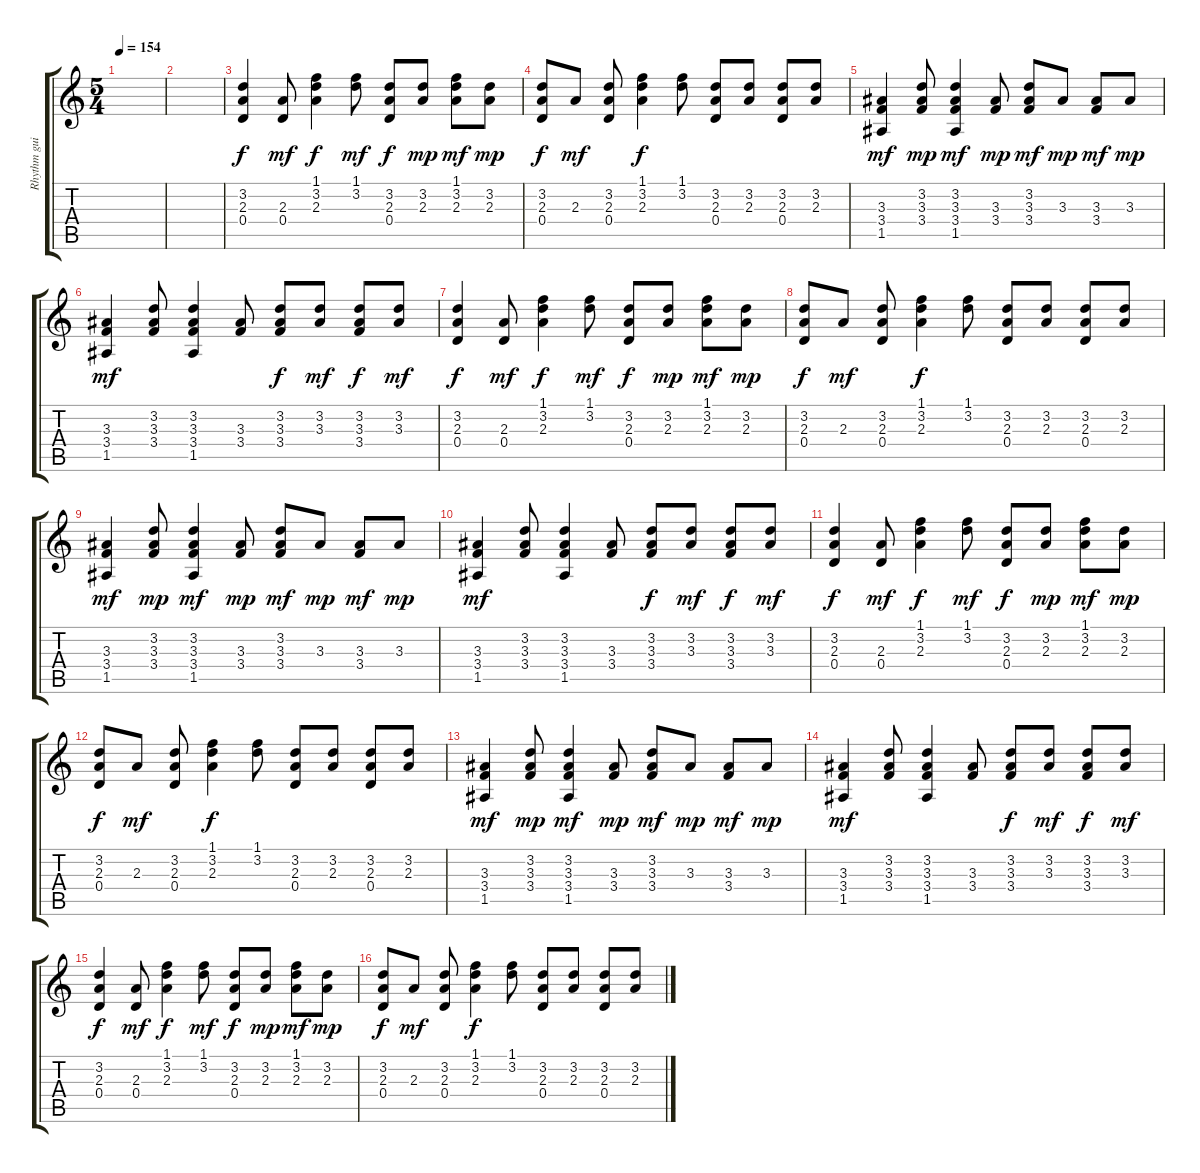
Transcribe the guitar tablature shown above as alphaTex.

\track ("Rhythm guitar" "Rhythm gui") {instrument acousticguitarsteel}
\staff {score tabs}
\tuning (E4 B3 G3 D3 A2 E2) {hide}
\ts (5 4)
\tempo 154
\clef g2
\ks c
|
|
(3.2 2.3 0.4).4 (2.3 0.4).8{dy mf} (1.1 3.2 2.3).4{dy f} (1.1 3.2).8{dy mf} (3.2 2.3 0.4).8{dy f} (3.2 2.3).8{dy mp} (1.1 3.2 2.3).8{dy mf} (3.2 2.3).8{dy mp} |
(3.2 2.3 0.4).8{dy f} 2.3.8{dy mf} (3.2 2.3 0.4).8 (1.1 3.2 2.3).4{dy f} (1.1 3.2).8 (3.2 2.3 0.4).8 (3.2 2.3).8 (3.2 2.3 0.4).8 (3.2 2.3).8 |
(3.3 3.4 1.5).4{dy mf} (3.2 3.3 3.4).8{dy mp} (3.2 3.3 3.4 1.5).4{dy mf} (3.3 3.4).8{dy mp} (3.2 3.3 3.4).8{dy mf} 3.3.8{dy mp} (3.3 3.4).8{dy mf} 3.3.8{dy mp} |
(3.3 3.4 1.5).4{dy mf} (3.2 3.3 3.4).8 (3.2 3.3 3.4 1.5).4 (3.3 3.4).8 (3.2 3.3 3.4).8{dy f} (3.2 3.3).8{dy mf} (3.2 3.3 3.4).8{dy f} (3.2 3.3).8{dy mf} |
(3.2 2.3 0.4).4{dy f} (2.3 0.4).8{dy mf} (1.1 3.2 2.3).4{dy f} (1.1 3.2).8{dy mf} (3.2 2.3 0.4).8{dy f} (3.2 2.3).8{dy mp} (1.1 3.2 2.3).8{dy mf} (3.2 2.3).8{dy mp} |
(3.2 2.3 0.4).8{dy f} 2.3.8{dy mf} (3.2 2.3 0.4).8 (1.1 3.2 2.3).4{dy f} (1.1 3.2).8 (3.2 2.3 0.4).8 (3.2 2.3).8 (3.2 2.3 0.4).8 (3.2 2.3).8 |
(3.3 3.4 1.5).4{dy mf} (3.2 3.3 3.4).8{dy mp} (3.2 3.3 3.4 1.5).4{dy mf} (3.3 3.4).8{dy mp} (3.2 3.3 3.4).8{dy mf} 3.3.8{dy mp} (3.3 3.4).8{dy mf} 3.3.8{dy mp} |
(3.3 3.4 1.5).4{dy mf} (3.2 3.3 3.4).8 (3.2 3.3 3.4 1.5).4 (3.3 3.4).8 (3.2 3.3 3.4).8{dy f} (3.2 3.3).8{dy mf} (3.2 3.3 3.4).8{dy f} (3.2 3.3).8{dy mf} |
(3.2 2.3 0.4).4{dy f} (2.3 0.4).8{dy mf} (1.1 3.2 2.3).4{dy f} (1.1 3.2).8{dy mf} (3.2 2.3 0.4).8{dy f} (3.2 2.3).8{dy mp} (1.1 3.2 2.3).8{dy mf} (3.2 2.3).8{dy mp} |
(3.2 2.3 0.4).8{dy f} 2.3.8{dy mf} (3.2 2.3 0.4).8 (1.1 3.2 2.3).4{dy f} (1.1 3.2).8 (3.2 2.3 0.4).8 (3.2 2.3).8 (3.2 2.3 0.4).8 (3.2 2.3).8 |
(3.3 3.4 1.5).4{dy mf} (3.2 3.3 3.4).8{dy mp} (3.2 3.3 3.4 1.5).4{dy mf} (3.3 3.4).8{dy mp} (3.2 3.3 3.4).8{dy mf} 3.3.8{dy mp} (3.3 3.4).8{dy mf} 3.3.8{dy mp} |
(3.3 3.4 1.5).4{dy mf} (3.2 3.3 3.4).8 (3.2 3.3 3.4 1.5).4 (3.3 3.4).8 (3.2 3.3 3.4).8{dy f} (3.2 3.3).8{dy mf} (3.2 3.3 3.4).8{dy f} (3.2 3.3).8{dy mf} |
(3.2 2.3 0.4).4{dy f} (2.3 0.4).8{dy mf} (1.1 3.2 2.3).4{dy f} (1.1 3.2).8{dy mf} (3.2 2.3 0.4).8{dy f} (3.2 2.3).8{dy mp} (1.1 3.2 2.3).8{dy mf} (3.2 2.3).8{dy mp} |
(3.2 2.3 0.4).8{dy f} 2.3.8{dy mf} (3.2 2.3 0.4).8 (1.1 3.2 2.3).4{dy f} (1.1 3.2).8 (3.2 2.3 0.4).8 (3.2 2.3).8 (3.2 2.3 0.4).8 (3.2 2.3).8
